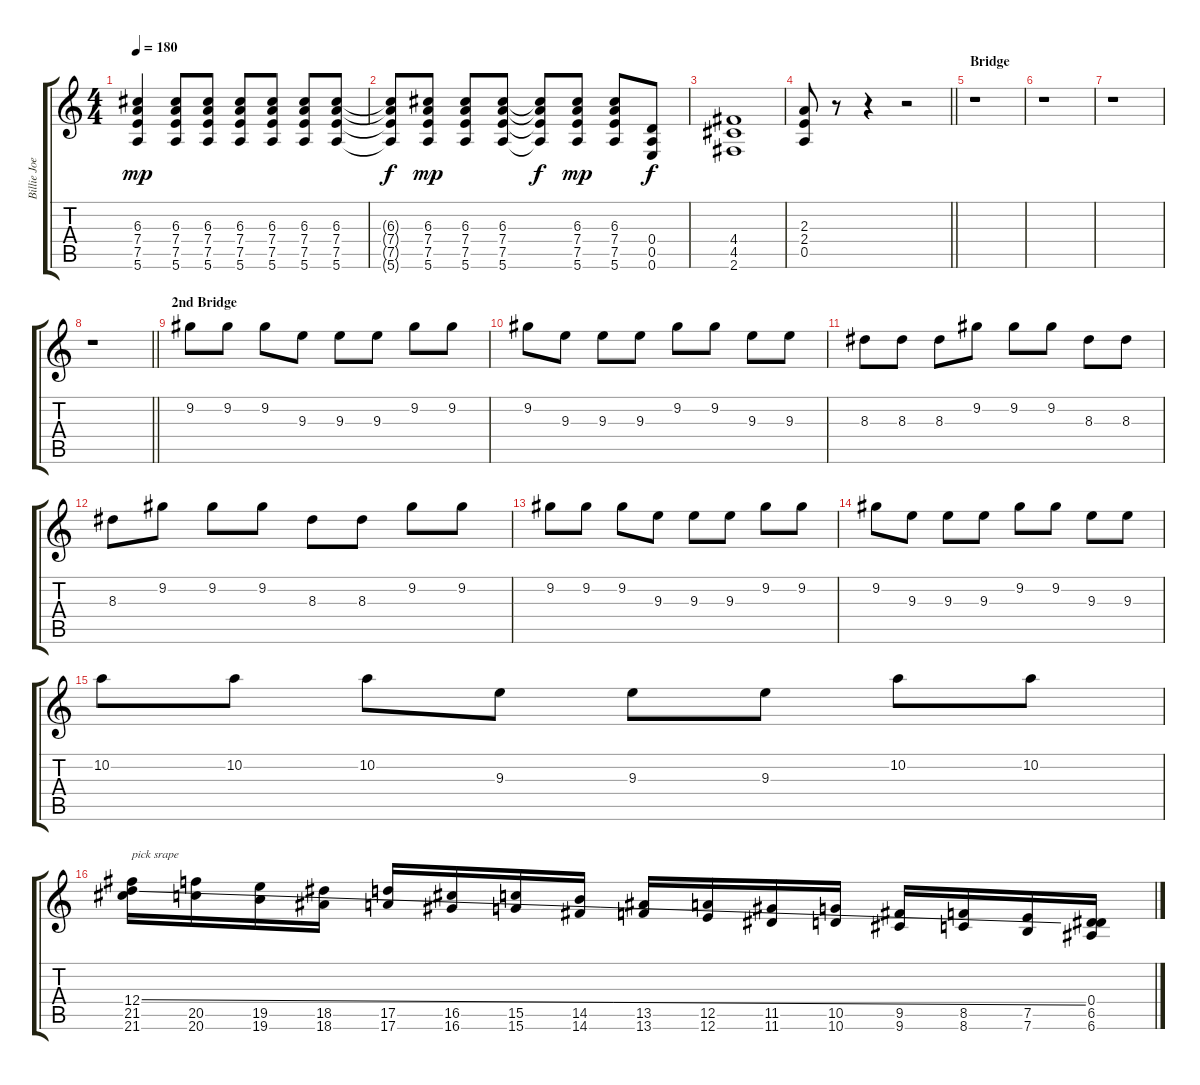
\track ("Billie Joe Armstrong (Guitar 2)" "Billie Joe") {mute instrument overdrivenguitar}
\staff {score tabs}
\tuning (E4 B3 G3 D3 A2 E2) {hide}
\ts (4 4)
\tempo 180
\clef g2
\ks c
(6.3 7.4 7.5 5.6).4{dy mp} (6.3 7.4 7.5 5.6).8 (6.3 7.4 7.5 5.6).8 (6.3 7.4 7.5 5.6).8 (6.3 7.4 7.5 5.6).8 (6.3 7.4 7.5 5.6).8 (6.3 7.4 7.5 5.6).8 |
(6.3{t} 7.4{t} 7.5{t} 5.6{t}).8{dy f} (6.3 7.4 7.5 5.6).8{dy mp} (6.3 7.4 7.5 5.6).8 (6.3 7.4 7.5 5.6).8 (6.3{t} 7.4{t} 7.5{t} 5.6{t}).8{dy f} (6.3 7.4 7.5 5.6).8{dy mp} (6.3 7.4 7.5 5.6).8 (0.4 0.5 0.6).8{dy f} |
(4.4 4.5 2.6).1 |
\barLineRight lightlight
(2.3 2.4 0.5).8 r.8 r.4 r.2 |
\section ("" "Bridge")
r.1 |
r.1 |
r.1 |
\barLineRight lightlight
r.1 |
\section ("" "2nd Bridge")
9.2.8{volume 12} 9.2.8 9.2.8 9.3.8 9.3.8 9.3.8 9.2.8 9.2.8 |
9.2.8 9.3.8 9.3.8 9.3.8 9.2.8 9.2.8 9.3.8 9.3.8 |
8.3.8 8.3.8 8.3.8 9.2.8 9.2.8 9.2.8 8.3.8 8.3.8 |
8.3.8 9.2.8 9.2.8 9.2.8 8.3.8 8.3.8 9.2.8 9.2.8 |
9.2.8 9.2.8 9.2.8 9.3.8 9.3.8 9.3.8 9.2.8 9.2.8 |
9.2.8 9.3.8 9.3.8 9.3.8 9.2.8 9.2.8 9.3.8 9.3.8 |
10.2.8 10.2.8 10.2.8 9.3.8 9.3.8 9.3.8 10.2.8 10.2.8 |
(12.4{ss} 21.5 21.6).16{txt "pick srape" volume 13 instrument guitarharmonics} (20.5 20.6).16 (19.5 19.6).16 (18.5 18.6).16 (17.5 17.6).16 (16.5 16.6).16 (15.5 15.6).16 (14.5 14.6).16 (13.5 13.6).16 (12.5 12.6).16 (11.5 11.6).16 (10.5 10.6).16 (9.5 9.6).16 (8.5 8.6).16 (7.5 7.6).16 (0.4 6.5 6.6).16
